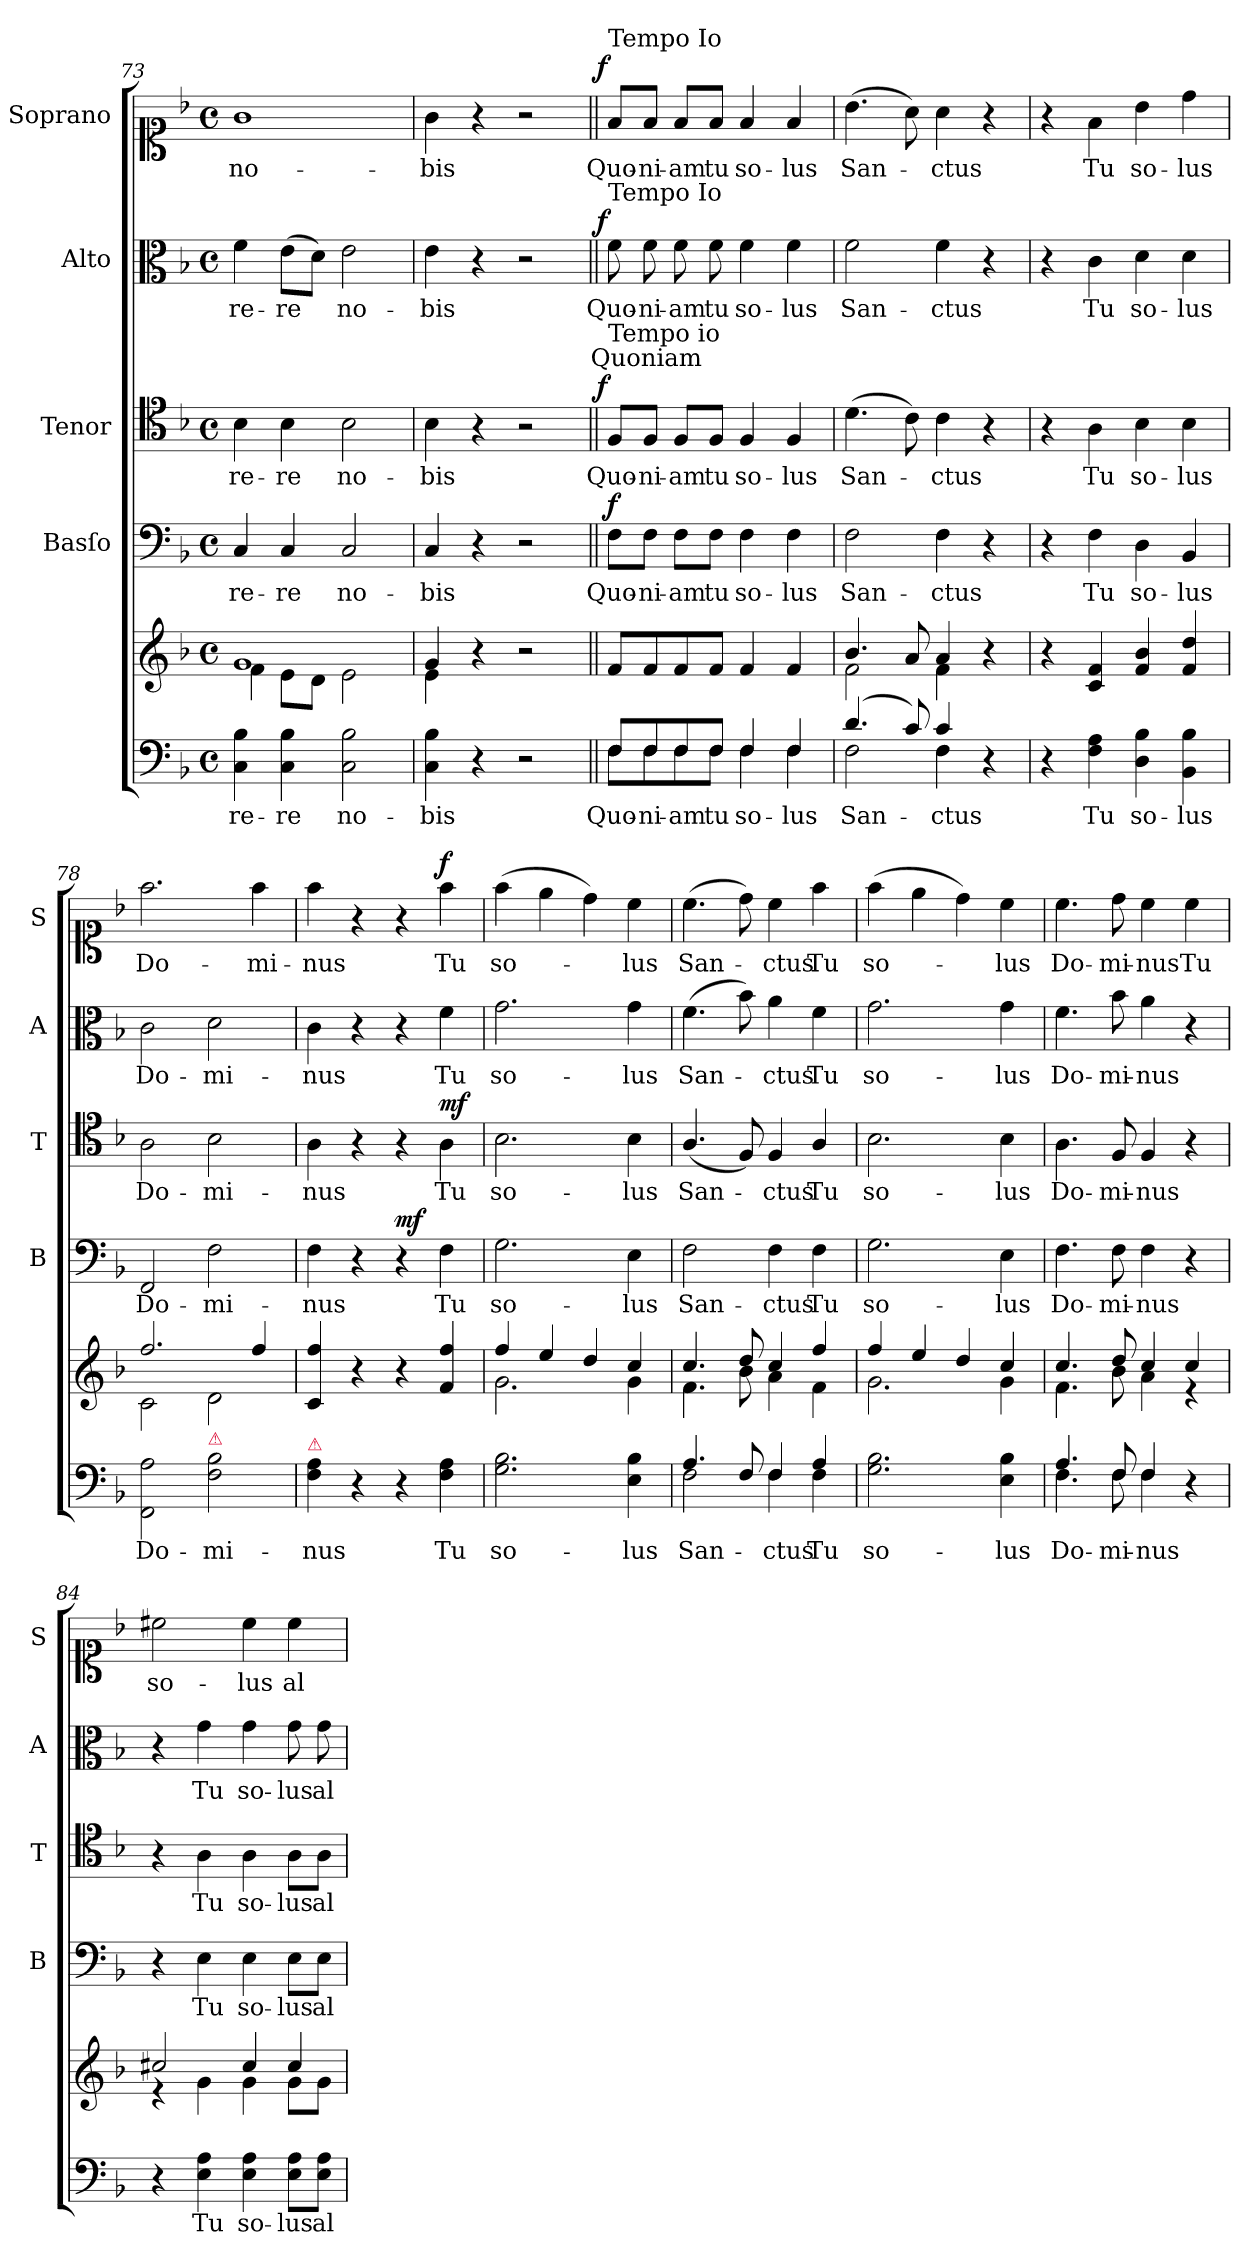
**kern	**text	**kern	**kern	**text	**dynam	**kern	**text	**dynam	**kern	**text	**dynam	**kern	**text	**dynam
*part6	*part6	*part5	*part4	*part4	*part4	*part3	*part3	*part3	*part2	*part2	*part2	*part1	*part1	*part1
*staff6	*staff6	*staff5	*staff4	*staff4	*staff4	*staff3	*staff3	*staff3	*staff2	*staff2	*staff2	*staff1	*staff1	*staff1
*	*	*	*I"Basſo	*	*	*I"Tenor	*	*	*I"Alto	*	*	*I"Soprano	*	*
*	*	*	*I'B	*	*	*I'T	*	*	*I'A	*	*	*I'S	*	*
*clefF4	*	*clefG2	*clefF4	*	*	*clefC4	*	*	*clefC3	*	*	*clefC1	*	*
*k[b-]	*	*k[b-]	*k[b-]	*	*	*k[b-]	*	*	*k[b-]	*	*	*k[b-]	*	*
*M4/4	*	*M4/4	*M4/4	*	*	*M4/4	*	*	*M4/4	*	*	*M4/4	*	*
*met(c)	*	*met(c)	*met(c)	*	*	*met(c)	*	*	*met(c)	*	*	*met(c)	*	*
=73	=73	=73	=73	=73	=73	=73	=73	=73	=73	=73	=73	=73	=73	=73
*	*	*^	*	*	*	*	*	*	*	*	*	*	*	*
4C\ 4B-\	-re-	1g/	4f\	4C/	-re-	.	4B-\	-re-	.	4f\	-re-	.	1g\	no-	.
4C\ 4B-\	-re	.	8e\L	4C/	-re	.	4B-\	-re	.	(8e\L	-re	.	.	.	.
.	.	.	8d\J	.	.	.	.	.	.	8d\J)	.	.	.	.	.
2C\ 2B-\	no-	.	2e\	2C/	no-	.	2B-\	no-	.	2e\	no-	.	.	.	.
=74	=74	=74	=74	=74	=74	=74	=74	=74	=74	=74	=74	=74	=74	=74	=74
4C\ 4B-\	-bis	4g/	4e\	4C/	-bis	.	4B-\	-bis	.	4e\	-bis	.	4g\	-bis	.
4r	.	4r	4ryy	4r	.	.	4r	.	.	4r	.	.	4r	.	.
2r	.	2r	2ryy	2r	.	.	2r	.	.	2r	.	.	2r	.	.
!	!	!	!	!	!	!	!LO:TX:a:t=Quoniam	!	!	!	!	!	!	!	!
=75||	=75||	=75||	=75||	=75||	=75||	=75||	=75||	=75||	=75||	=75||	=75||	=75||	=75||	=75||	=75||
*^	*	*	*	*	*	*	*	*	*	*	*	*	*	*	*
!	!	!	!	!	!	!	!	!	!	!	!	!	!	!LO:TX:a:t=Tempo Io	!	!
!	!	!	!	!	!	!	!	!	!	!	!LO:TX:a:t=Tempo Io	!	!	!	!	!
!	!	!	!	!	!	!	!	!LO:TX:a:t=Tempo io	!	!	!	!	!	!	!	!
!	!	!	!LO:TX:a:t=tempo Io	!	!	!	!	!	!	!	!	!	!	!	!	!
!	!	!	!	!	!	!	!LO:DY:a	!	!	!LO:DY:a:rj	!	!	!LO:DY:a:rj	!	!	!LO:DY:b:rj
*	*	*	*v	*v	*	*	*	*	*	*	*	*	*	*	*	*
8F/L	8F\L	Quo-	8f/L	8F\L	Quo-	f	8F/L	Quo-	f	8f\	Quo-	f	8f/L	Quo-	f
8F/	8F\	-ni-	8f/	8F\J	-ni-	.	8F/J	-ni-	.	8f\	-ni-	.	8f/J	-ni-	.
8F/	8F\	-am	8f/	8F\L	-am	.	8F/L	-am	.	8f\	-am	.	8f/L	-am	.
8F/J	8F\J	tu	8f/J	8F\J	tu	.	8F/J	tu	.	8f\	tu	.	8f/J	tu	.
4F/	4F\	so-	4f/	4F\	so-	.	4F/	so-	.	4f\	so-	.	4f/	so-	.
4F/	4F\	-lus	4f/	4F\	-lus	.	4F/	-lus	.	4f\	-lus	.	4f/	-lus	.
=76	=76	=76	=76	=76	=76	=76	=76	=76	=76	=76	=76	=76	=76	=76	=76
*	*	*	*^	*	*	*	*	*	*	*	*	*	*	*	*
(4.d/	2F\	San-	4.b-/	2f\	2F\	San-	.	(4.d\	San-	.	2f\	San-	.	(4.b-\	San-	.
8c/)	.	.	8a/	.	.	.	.	8c\)	.	.	.	.	.	8a\)	.	.
4c/	4F\	-ctus	4a/	4f\	4F\	-ctus	.	4c\	-ctus	.	4f\	-ctus	.	4a\	-ctus	.
4r	4ryy	.	4r	4ryy	4r	.	.	4r	.	.	4r	.	.	4r	.	.
*v	*v	*	*	*	*	*	*	*	*	*	*	*	*	*	*	*
*	*	*v	*v	*	*	*	*	*	*	*	*	*	*	*	*
=77	=77	=77	=77	=77	=77	=77	=77	=77	=77	=77	=77	=77	=77	=77
4r	.	4r	4r	.	.	4r	.	.	4r	.	.	4r	.	.
4F\ 4A\	Tu	4c/ 4f/	4F\	Tu	.	4A\	Tu	.	4c\	Tu	.	4f\	Tu	.
4D\ 4B-\	so-	4f/ 4b-/	4D\	so-	.	4B-\	so-	.	4d\	so-	.	4b-\	so-	.
4BB-\ 4B-\	-lus	4f/ 4dd/	4BB-/	-lus	.	4B-\	-lus	.	4d\	-lus	.	4dd\	-lus	.
=78	=78	=78	=78	=78	=78	=78	=78	=78	=78	=78	=78	=78	=78	=78
*	*	*^	*	*	*	*	*	*	*	*	*	*	*	*
2FF\ 2A\	Do-	2.ff/	2c\	2FF/	Do-	.	2A\	Do-	.	2c\	Do-	.	2.ff\	Do-	.
!LO:TX:a:color=crimson:t=⚠	!	!	!	!	!	!	!	!	!	!	!	!	!	!	!
2F\ 2B-\	-mi-	.	2d\	2F\	-mi-	.	2B-\	-mi-	.	2d\	-mi-	.	.	.	.
.	.	4ff/	.	.	.	.	.	.	.	.	.	.	4ff\	-mi-	.
*	*	*v	*v	*	*	*	*	*	*	*	*	*	*	*	*
=79	=79	=79	=79	=79	=79	=79	=79	=79	=79	=79	=79	=79	=79	=79
!LO:TX:a:color=crimson:t=⚠	!	!	!	!	!	!	!	!	!	!	!	!	!	!
4F\ 4A\	-nus	4c/ 4ff/	4F\	-nus	.	4A\	-nus	.	4c\	-nus	.	4ff\	-nus	.
4r	.	4r	4r	.	.	4r	.	.	4r	.	.	4r	.	.
!	!	!	!	!	!LO:DY:a	!	!	!	!	!	!	!	!	!
4r	.	4r	4r	.	mf	4r	.	.	4r	.	.	4r	.	.
!	!	!	!	!	!	!	!	!LO:DY:a	!	!	!	!	!	!LO:DY:b
4F\ 4A\	Tu	4f/ 4ff/	4F\	Tu	.	4A\	Tu	mf	4f\	Tu	.	4ff\	Tu	f
=80	=80	=80	=80	=80	=80	=80	=80	=80	=80	=80	=80	=80	=80	=80
*	*	*^	*	*	*	*	*	*	*	*	*	*	*	*
2.G\ 2.B-\	so-	4ff/	2.g\	2.G\	so-	.	2.B-\	so-	.	2.g\	so-	.	(4ff\	so-	.
.	.	4ee/	.	.	.	.	.	.	.	.	.	.	4ee\	.	.
.	.	4dd/	.	.	.	.	.	.	.	.	.	.	4dd\)	.	.
4E\ 4B-\	-lus	4cc/	4g\	4E\	-lus	.	4B-\	-lus	.	4g\	-lus	.	4cc\	-lus	.
=81	=81	=81	=81	=81	=81	=81	=81	=81	=81	=81	=81	=81	=81	=81	=81
*^	*	*	*	*	*	*	*	*	*	*	*	*	*	*	*
4.A/	2F\	San-	4.cc/	4.f\	2F\	San-	.	(4.A/	San-	.	(4.f\	San-	.	(4.cc\	San-	.
8F/	.	.	8dd/	8b-\	.	.	.	8F/)	.	.	8b-\)	.	.	8dd\)	.	.
4F/	4F\	ctus	4cc/	4a\	4F\	ctus	.	4F/	ctus	.	4a\	ctus	.	4cc\	ctus	.
4A/	4F\	Tu	4ff/	4f\	4F\	Tu	.	4A/	Tu	.	4f\	Tu	.	4ff\	Tu	.
*v	*v	*	*	*	*	*	*	*	*	*	*	*	*	*	*	*
=82	=82	=82	=82	=82	=82	=82	=82	=82	=82	=82	=82	=82	=82	=82	=82
2.G\ 2.B-\	so-	4ff/	2.g\	2.G\	so-	.	2.B-\	so-	.	2.g\	so-	.	(4ff\	so-	.
.	.	4ee/	.	.	.	.	.	.	.	.	.	.	4ee\	.	.
.	.	4dd/	.	.	.	.	.	.	.	.	.	.	4dd\)	.	.
4E\ 4B-\	-lus	4cc/	4g\	4E\	-lus	.	4B-\	-lus	.	4g\	-lus	.	4cc\	-lus	.
=83	=83	=83	=83	=83	=83	=83	=83	=83	=83	=83	=83	=83	=83	=83	=83
*^	*	*	*	*	*	*	*	*	*	*	*	*	*	*	*
4.A/	4.F\	Do-	4.cc/	4.f\	4.F\	Do-	.	4.A\	Do-	.	4.f\	Do-	.	4.cc\	Do-	.
8F/	8F\	-mi-	8dd/	8b-\	8F\	-mi-	.	8F/	-mi-	.	8b-\	-mi-	.	8dd\	-mi-	.
4F/	4F\	-nus	4cc/	4a\	4F\	-nus	.	4F/	-nus	.	4a\	-nus	.	4cc\	-nus	.
4r	4ryy	.	4cc/	4r	4r	.	.	4r	.	.	4r	.	.	4cc\	Tu	.
*v	*v	*	*	*	*	*	*	*	*	*	*	*	*	*	*	*
=84	=84	=84	=84	=84	=84	=84	=84	=84	=84	=84	=84	=84	=84	=84	=84
4r	.	2cc#X/	4r	4r	.	.	4r	.	.	4r	.	.	2cc#X\	so-	.
4E\ 4A\	Tu	.	4g\	4E\	Tu	.	4A\	Tu	.	4g\	Tu	.	.	.	.
4E\ 4A\	so-	4cc#/	4g\	4E\	so-	.	4A\	so-	.	4g\	so-	.	4cc#\	-lus	.
8E\ 8A\L	-lus	4cc#/	8g\L	8E\L	-lus	.	8A\L	-lus	.	8g\	-lus	.	4cc#\	al-	.
8E\ 8A\J	al-	.	8g\J	8E\J	al-	.	8A\J	al-	.	8g\	al-	.	.	.	.
*	*	*v	*v	*	*	*	*	*	*	*	*	*	*	*	*
=	=	=	=	=	=	=	=	=	=	=	=	=	=	=
*-	*-	*-	*-	*-	*-	*-	*-	*-	*-	*-	*-	*-	*-	*-
